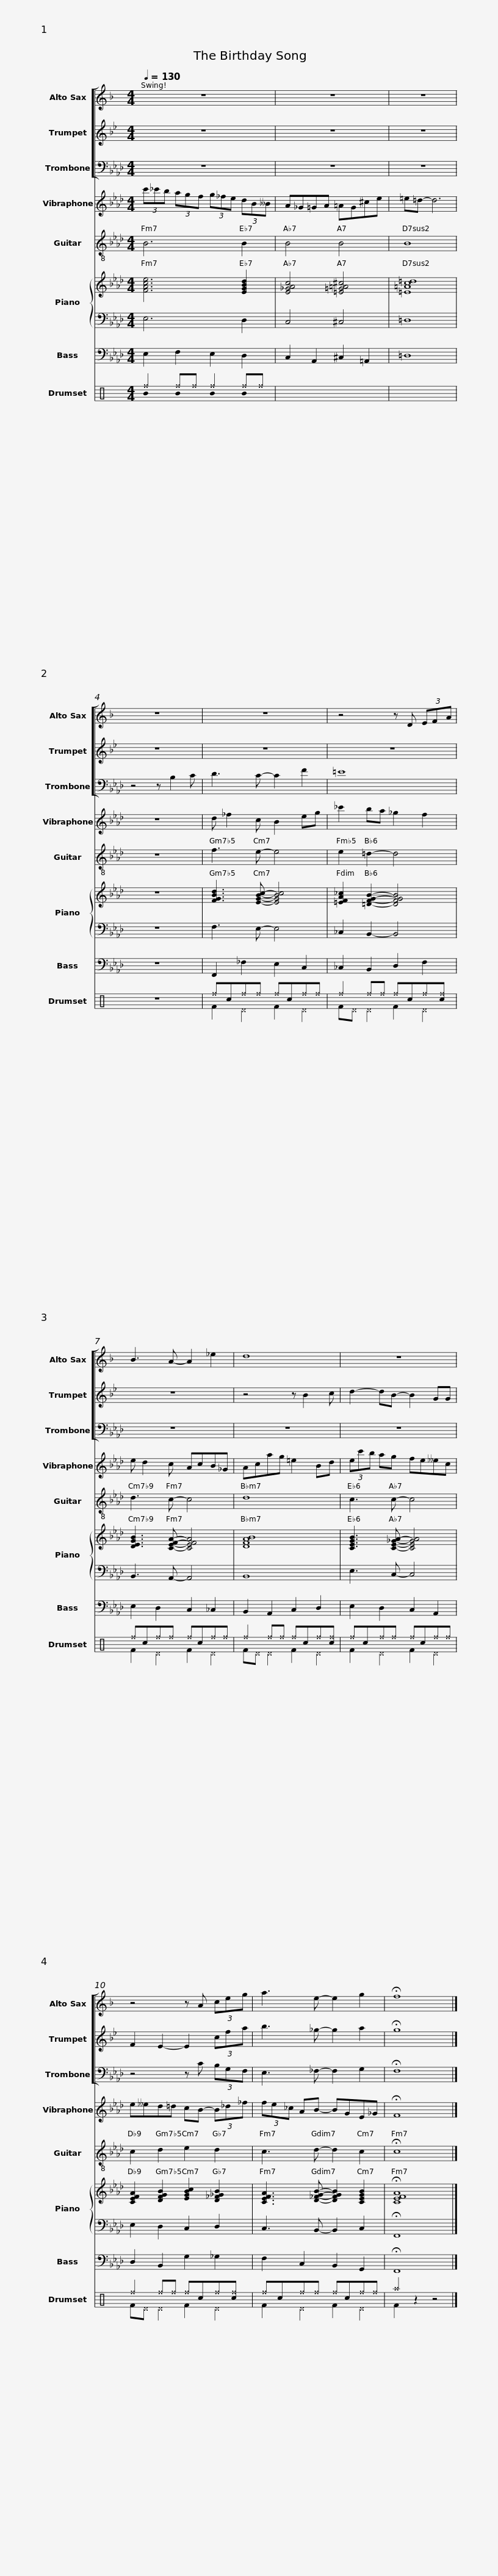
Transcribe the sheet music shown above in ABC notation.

X:1
%%score [ 1 2 3 ] 4 5 { 6 | 7 } 8 ( 9 10 )
L:1/8
Q:1/4=130
M:4/4
I:linebreak $
K:Ab
U:s=!stemless!
V:1 treble transpose=-9
V:2 treble transpose=-2
V:3 bass
V:4 treble
V:5 treble-8
V:6 treble
V:7 bass
V:8 bass transpose=-12
V:9 perc
K:none
V:10 perc
K:none
V:1
[K:F] z8 | z8 | z8 | z8 |$ z8 | %5
 z4 z D (3EFA | B3 A- A2 _e2 | d8 |$ z8 | z4 z A (3ceg | %10
 a3 e- e2 g2 | !fermata!f8 |] %12
V:2
[K:Bb] z8 | z8 | z8 | z8 |$ z8 | %5
 z8 | z8 | z4 z B2 c |$ d2- dB- B2 GG | F2 E2- E2 (3cfa | %10
 b3 _g- g2 a2 | !fermata!g8 |] %12
V:3
 z8 | z8 | z8 | z4 z B,2 C |$ D3 C- C2 F2 | %5
 =E8 | z8 | z8 |$ z8 | z4 z C (3B,G,F, | %10
 E,3 _F,- F,2 G,2 | !fermata!F,8 |] %12
V:4
 (3c'_c'b (3agf (3g_fe (3dB__B | A_G=GA =AG^ce | =e=d- d6 | z8 |$ d _f2 c B2 eg | %5
 _c'2 ba _g2 f2 | e d2 c AcB_G | Acag =e2 Bd |$ (3ec'b ag fe__ec | e__ed=d cB- (3B_d_f | %10
 (3fe_c AB- BGE_G | !fermata!F8 |] %12
V:5
 B6 B2 | B4 B4 | B8 | z8 |$ f3 e- e4 | %5
 e2 =d2- d4 | d3 c- c4 | d8 |$ c3 c- c4 | c2 d2 e2 d2 | %10
 c3 d- d2 c2 | !fermata!c8 |] %12
V:6
 [FAce]6 [EGBd]2 | [E_GAc]4 [=E=G=A^c]4 | [=E=Ac=d]8 | z8 |$ [FGBd]3 [EGBc]- [EGBc]4 | %5
 [=EFA_c]2 [=DFGB]2- [DFGB]4 | [DEGB]3 [CEFA]- [CEFA]4 | [DFAB]8 |$ [CEGB]3 [CE_GA]- [CEGA]4 | [CEFA]2 [DFGB]2 [EGBc]2 [D_F_GB]2 | %10
 [CEFA]3 [D_FGB]- [DFGB]2 [CEGB]2 | !fermata![CEFA]8 |] %12
V:7
 E,6 D,2 | C,4 ^C,4 | =D,8 | z8 |$ F,3 E,- E,4 | %5
 _C,2 B,,2- B,,4 | B,,3 A,,- A,,4 | B,,8 |$ E,3 C,- C,4 | E,2 D,2 C,2 D,2 | %10
 C,3 B,,- B,,2 C,2 | !fermata!F,,8 |] %12
V:8
 E,2 F,2 E,2 D,2 | C,2 A,,2 ^C,2 =A,,2 | =D,8 | z8 |$ F,,2 _F,2 E,2 C,2 | %5
 _C,2 B,,2 D,2 F,2 | E,2 D,2 C,2 _C,2 | B,,2 A,,2 C,2 D,2 |$ E,2 D,2 C,2 A,,2 | D,2 B,,2 G,2 _G,2 | %10
 F,2 C,2 B,,2 G,,2 | !fermata!F,,8 |] %12
V:9
[K:C] ^f2 ^f^f ^f2 ^f^f | x8 | x8 | z8 |$ ^fc^f^f ^fc^f^f | %5
 ^f2 ^f^f ^fc^f[c^f] | ^fc^f^f ^fc^f^f | ^f2 ^f^f ^fc^f[c^f] |$ ^fc^f^f ^fc^f^f | ^f2 ^f^f ^fc^f[c^f] | %10
 ^fc^f^f ^fc^f^f | ^a2 z2 z4 |] %12
V:10
[K:C] sB2 sB2 sB2 sB2 | x8 | x8 | x8 |$ F2 ^D2 F2 ^D2 | %5
 F^D ^D2 F2 ^D2 | F2 ^D2 F2 ^D2 | F^D ^D2 F2 ^D2 |$ F2 ^D2 F2 ^D2 | F^D ^D2 F2 ^D2 | %10
 F2 ^D2 F2 ^D2 | F2 z2 z4 |] %12
